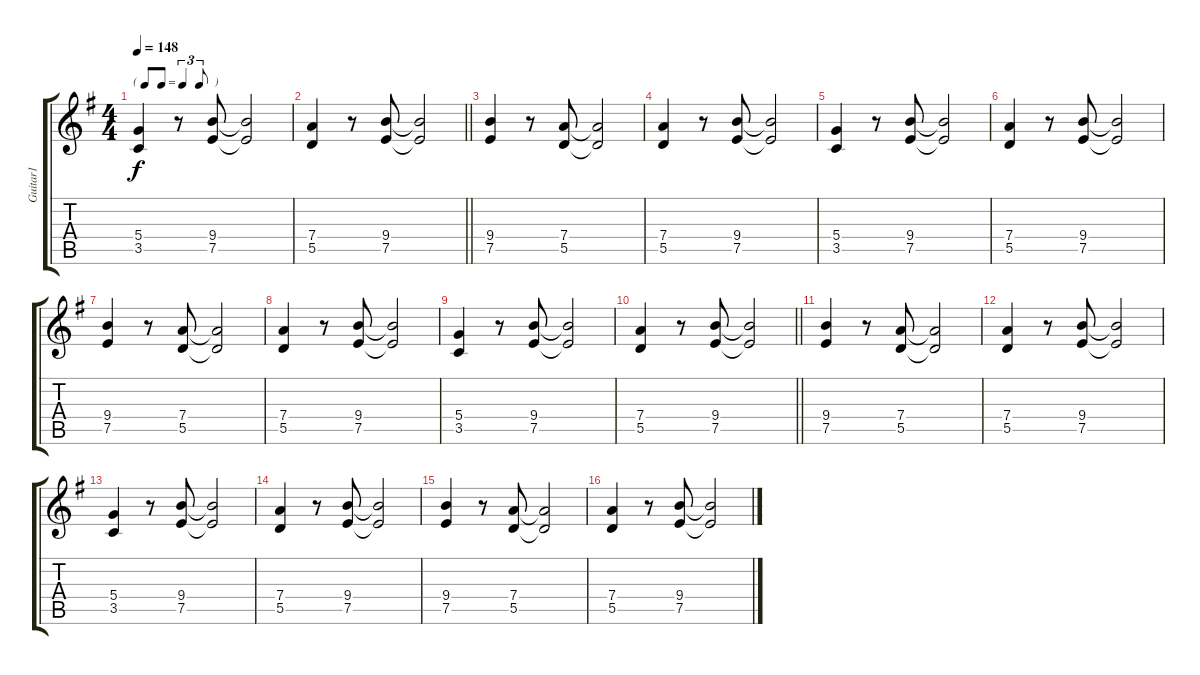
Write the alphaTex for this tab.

\track ("Guitar1" "Guitar1") {instrument distortionguitar}
\staff {score tabs}
\tuning (E4 B3 G3 D3 A2 E2) {hide}
\ts (4 4)
\tf triplet8th
\tempo 148
\clef g2
\ks g
(5.4 3.5).4{dy f} r.8 (9.4 7.5).8 (9.4{t} 7.5{t}).2 |
\barLineRight lightlight
(7.4 5.5).4 r.8 (9.4 7.5).8 (9.4{t} 7.5{t}).2 |
(9.4 7.5).4 r.8 (7.4 5.5).8 (7.4{t} 5.5{t}).2 |
(7.4 5.5).4 r.8 (9.4 7.5).8 (9.4{t} 7.5{t}).2 |
(5.4 3.5).4 r.8 (9.4 7.5).8 (9.4{t} 7.5{t}).2 |
(7.4 5.5).4 r.8 (9.4 7.5).8 (9.4{t} 7.5{t}).2 |
(9.4 7.5).4 r.8 (7.4 5.5).8 (7.4{t} 5.5{t}).2 |
(7.4 5.5).4 r.8 (9.4 7.5).8 (9.4{t} 7.5{t}).2 |
(5.4 3.5).4 r.8 (9.4 7.5).8 (9.4{t} 7.5{t}).2 |
\barLineRight lightlight
(7.4 5.5).4 r.8 (9.4 7.5).8 (9.4{t} 7.5{t}).2 |
(9.4 7.5).4 r.8 (7.4 5.5).8 (7.4{t} 5.5{t}).2 |
(7.4 5.5).4 r.8 (9.4 7.5).8 (9.4{t} 7.5{t}).2 |
(5.4 3.5).4 r.8 (9.4 7.5).8 (9.4{t} 7.5{t}).2 |
(7.4 5.5).4 r.8 (9.4 7.5).8 (9.4{t} 7.5{t}).2 |
(9.4 7.5).4 r.8 (7.4 5.5).8 (7.4{t} 5.5{t}).2 |
(7.4 5.5).4 r.8 (9.4 7.5).8 (9.4{t} 7.5{t}).2
